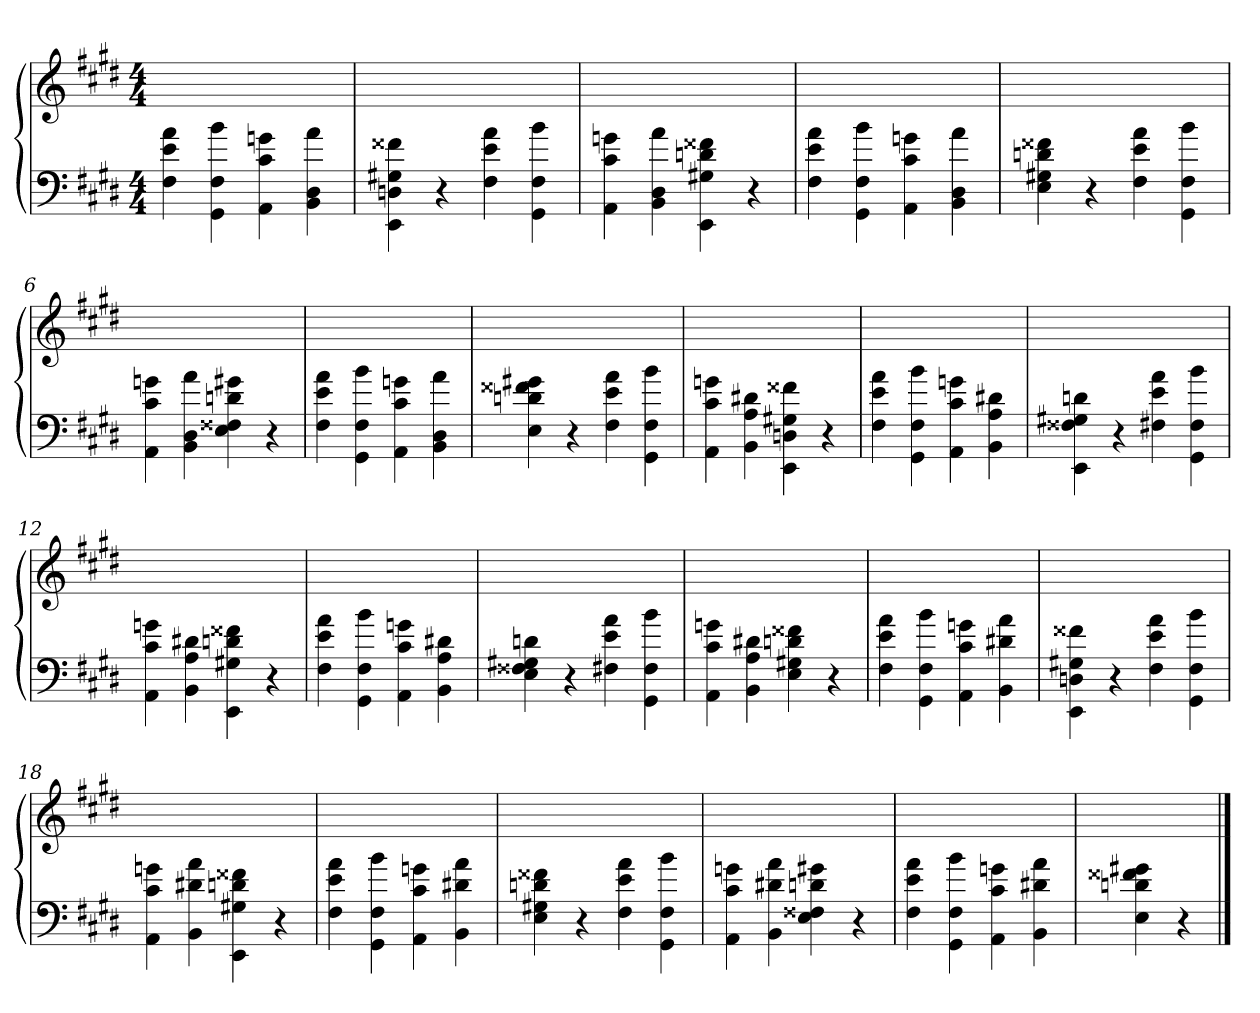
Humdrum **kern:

**kern	**kern
*part2	*part1
*staff2	*staff1
*clefF4	*clefG2
*k[f#c#g#d#]	*k[f#c#g#d#]
*E:	*E:
*M4/4	*M4/4
*MM60	*MM60
=1	=1
4F# 4e 4a	1ryy
4GG# 4F# 4b	.
4AA 4c# 4gn	.
4BB 4D# 4a	.
=2	=2
4EE 4Dn 4G#X 4f##X	1ryy
4r	.
4F# 4e 4a	.
4GG# 4F# 4b	.
=3	=3
4AA 4c# 4gn	1ryy
4BB 4D# 4a	.
4EE 4G#X 4dn 4f##X	.
4r	.
=4	=4
4F# 4e 4a	1ryy
4GG# 4F# 4b	.
4AA 4c# 4gn	.
4BB 4D# 4a	.
=5	=5
4E 4G#X 4dn 4f##X	1ryy
4r	.
4F# 4e 4a	.
4GG# 4F# 4b	.
=6	=6
4AA 4c# 4gn	1ryy
4BB 4D# 4a	.
4E 4F##X 4dn 4g#X	.
4r	.
=7	=7
4F# 4e 4a	1ryy
4GG# 4F# 4b	.
4AA 4c# 4gn	.
4BB 4D# 4a	.
=8	=8
4E 4dn 4f##X 4g#X	1ryy
4r	.
4F# 4e 4a	.
4GG# 4F# 4b	.
=9	=9
4AA 4c# 4gn	1ryy
4BB 4A 4d#X	.
4EE 4Dn 4G#X 4f##X	.
4r	.
=10	=10
4F# 4e 4a	1ryy
4GG# 4F# 4b	.
4AA 4c# 4gn	.
4BB 4A 4d#X	.
=11	=11
4EE 4F##X 4G#X 4dn	1ryy
4r	.
4F# 4e 4a	.
4GG# 4F# 4b	.
=12	=12
4AA 4c# 4gn	1ryy
4BB 4A 4d#X	.
4EE 4G#X 4dn 4f##X	.
4r	.
=13	=13
4F# 4e 4a	1ryy
4GG# 4F# 4b	.
4AA 4c# 4gn	.
4BB 4A 4d#X	.
=14	=14
4E 4F##X 4G#X 4dn	1ryy
4r	.
4F# 4e 4a	.
4GG# 4F# 4b	.
=15	=15
4AA 4c# 4gn	1ryy
4BB 4A 4d#X	.
4E 4G#X 4dn 4f##X	.
4r	.
=16	=16
4F# 4e 4a	1ryy
4GG# 4F# 4b	.
4AA 4c# 4gn	.
4BB 4d#X 4a	.
=17	=17
4EE 4Dn 4G#X 4f##X	1ryy
4r	.
4F# 4e 4a	.
4GG# 4F# 4b	.
=18	=18
4AA 4c# 4gn	1ryy
4BB 4d#X 4a	.
4EE 4G#X 4dn 4f##X	.
4r	.
=19	=19
4F# 4e 4a	1ryy
4GG# 4F# 4b	.
4AA 4c# 4gn	.
4BB 4d#X 4a	.
=20	=20
4E 4G#X 4dn 4f##X	1ryy
4r	.
4F# 4e 4a	.
4GG# 4F# 4b	.
=21	=21
4AA 4c# 4gn	1ryy
4BB 4d#X 4a	.
4E 4F##X 4dn 4g#X	.
4r	.
=22	=22
4F# 4e 4a	1ryy
4GG# 4F# 4b	.
4AA 4c# 4gn	.
4BB 4d#X 4a	.
=23	=23
4E 4dn 4f##X 4g#X	2ryy
4r	.
==	==
*-	*-
